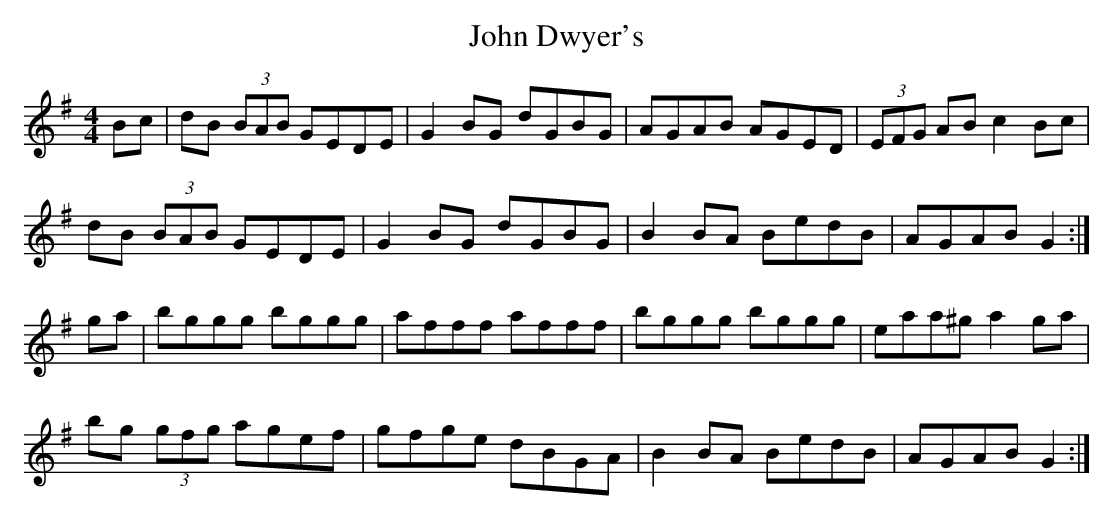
X:1
T: John Dwyer's
M: 4/4
L: 1/8
K: G
Bc | dB (3BAB GEDE | G2 BG dGBG | AGAB AGED |\
(3EFG AB c2 Bc |
dB (3BAB GEDE | G2 BG dGBG | B2 BA BedB |\
AGAB G2 :|
ga | bggg bggg | afff afff | bggg bggg |\
eaa^g a2 ga |
bg (3gfg agef | gfge dBGA | B2 BA BedB |\
AGAB G2 :|
